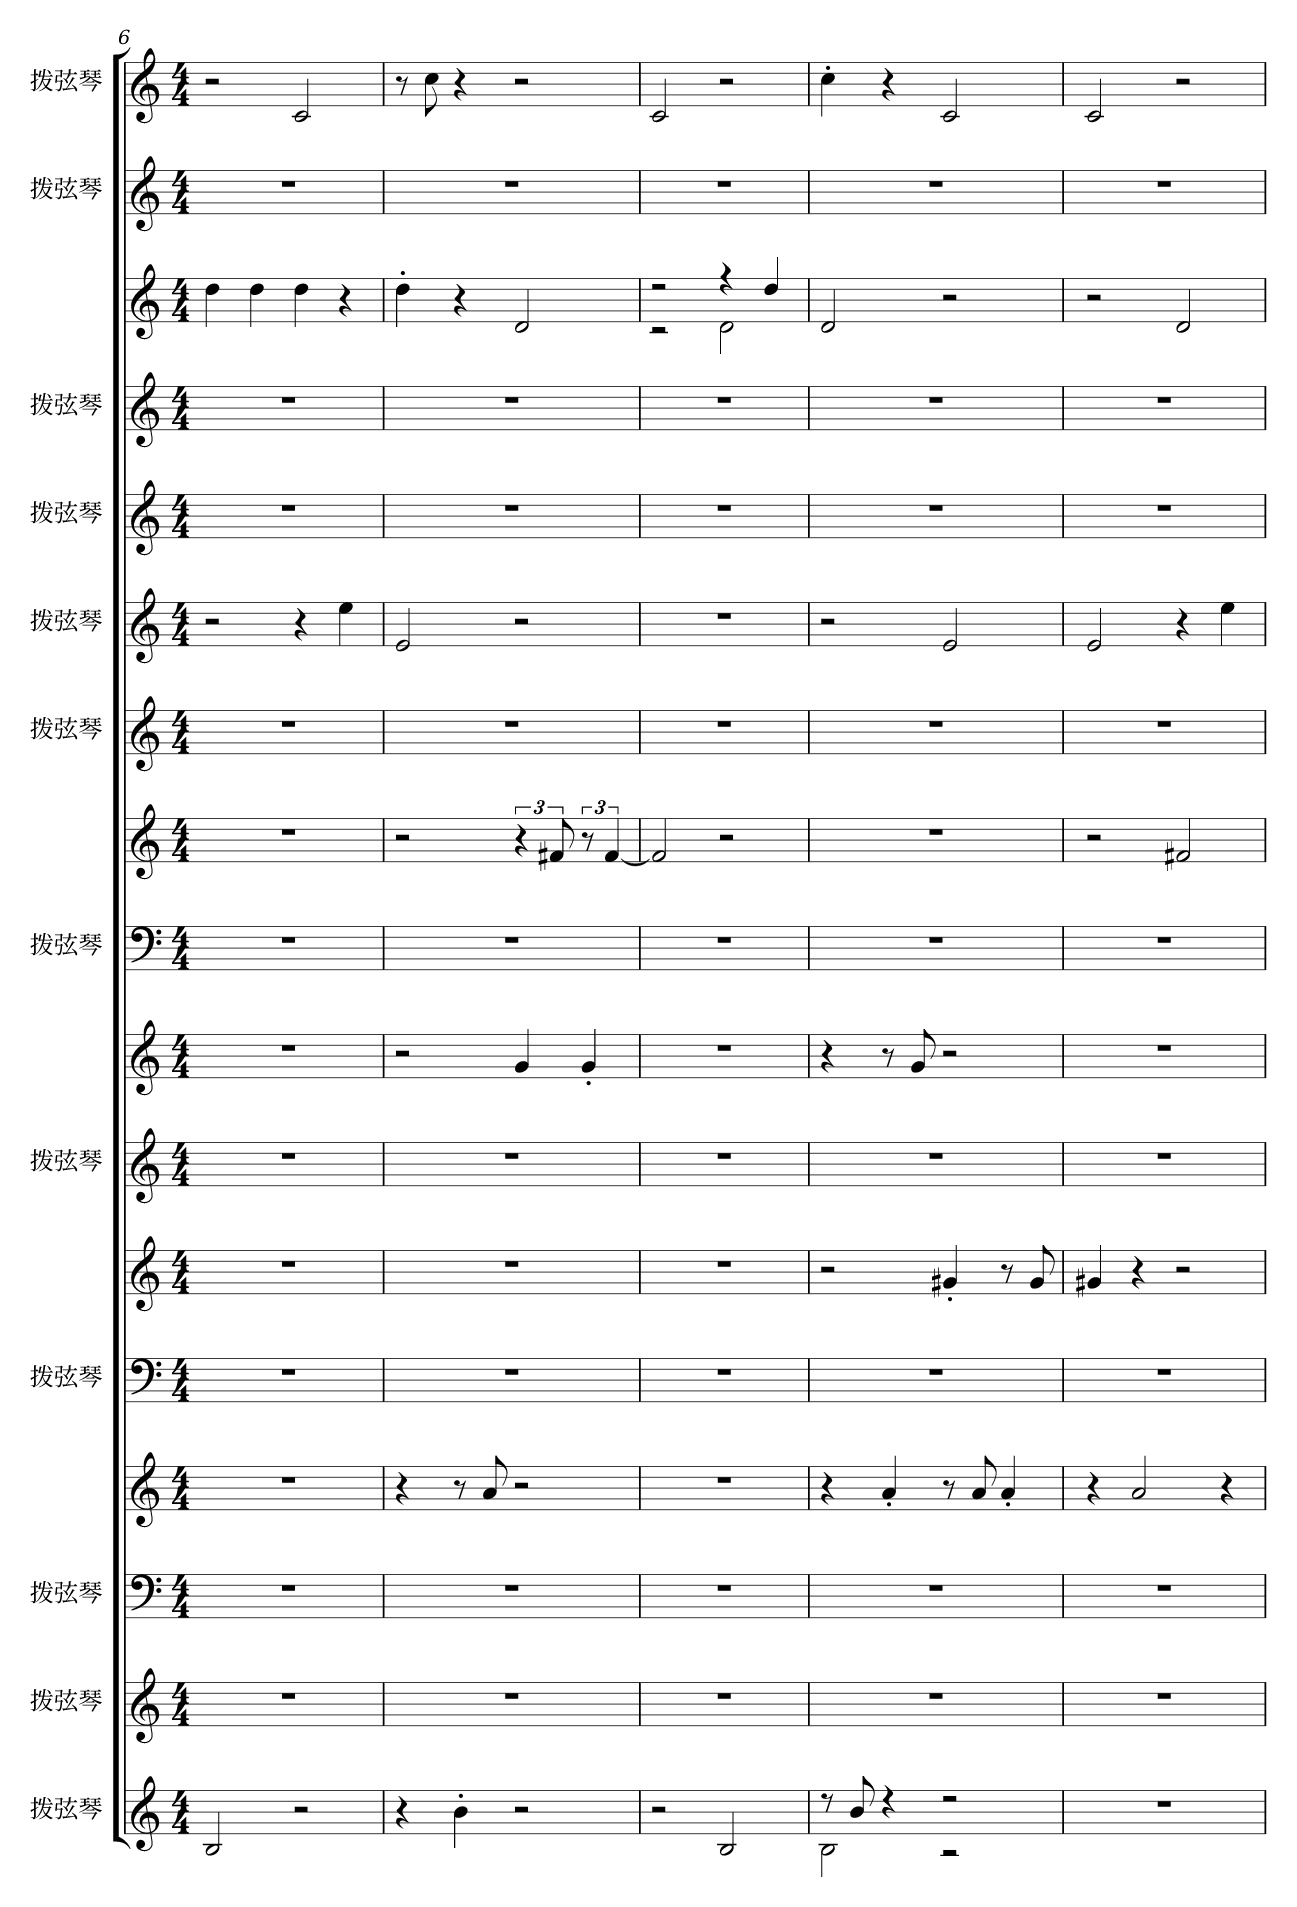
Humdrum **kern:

**kern	**kern	**kern	**kern	**kern	**kern	**kern	**kern	**kern	**kern	**kern	**kern	**kern	**kern	**kern	**kern	**kern
*part12	*part11	*part10	*part10	*part9	*part9	*part8	*part8	*part7	*part7	*part6	*part5	*part4	*part3	*part3	*part2	*part1
*staff17	*staff16	*staff15	*staff14	*staff13	*staff12	*staff11	*staff10	*staff9	*staff8	*staff7	*staff6	*staff5	*staff4	*staff3	*staff2	*staff1
*I"拨弦琴	*I"拨弦琴	*I"拨弦琴	*	*I"拨弦琴	*	*I"拨弦琴	*	*I"拨弦琴	*	*I"拨弦琴	*I"拨弦琴	*I"拨弦琴	*I"拨弦琴	*	*I"拨弦琴	*I"拨弦琴
*clefG2	*clefG2	*clefF4	*clefG2	*clefF4	*clefG2	*clefG2	*clefG2	*clefF4	*clefG2	*clefG2	*clefG2	*clefG2	*clefG2	*clefG2	*clefG2	*clefG2
*k[]	*k[]	*k[]	*k[]	*k[]	*k[]	*k[]	*k[]	*k[]	*k[]	*k[]	*k[]	*k[]	*k[]	*k[]	*k[]	*k[]
*M4/4	*M4/4	*M4/4	*M4/4	*M4/4	*M4/4	*M4/4	*M4/4	*M4/4	*M4/4	*M4/4	*M4/4	*M4/4	*M4/4	*M4/4	*M4/4	*M4/4
=6	=6	=6	=6	=6	=6	=6	=6	=6	=6	=6	=6	=6	=6	=6	=6	=6
2B/	1r	1r	1r	1r	1r	1r	1r	1r	1r	1r	2r	1r	1r	4dd\	1r	2r
.	.	.	.	.	.	.	.	.	.	.	.	.	.	4dd\	.	.
2r	.	.	.	.	.	.	.	.	.	.	4r	.	.	4dd\	.	2c/
.	.	.	.	.	.	.	.	.	.	.	4ee\	.	.	4r	.	.
!!LO:PB:g=z
=7	=7	=7	=7	=7	=7	=7	=7	=7	=7	=7	=7	=7	=7	=7	=7	=7
4r	1r	1r	4r	1r	1r	1r	2r	1r	2r	1r	2e/	1r	1r	4dd'\	1r	8r
.	.	.	.	.	.	.	.	.	.	.	.	.	.	.	.	8cc\
4b'\	.	.	8r	.	.	.	.	.	.	.	.	.	.	4r	.	4r
.	.	.	8a/	.	.	.	.	.	.	.	.	.	.	.	.	.
2r	.	.	2r	.	.	.	4g/	.	6r	.	2r	.	.	2d/	.	2r
.	.	.	.	.	.	.	.	.	12f#X/	.	.	.	.	.	.	.
.	.	.	.	.	.	.	4g'/	.	12r	.	.	.	.	.	.	.
.	.	.	.	.	.	.	.	.	[6f#/	.	.	.	.	.	.	.
=8	=8	=8	=8	=8	=8	=8	=8	=8	=8	=8	=8	=8	=8	=8	=8	=8
*	*	*	*	*	*	*	*	*	*	*	*	*	*	*^	*	*
2r	1r	1r	1r	1r	1r	1r	1r	1r	2f#/]	1r	1r	1r	1r	2r	2r	1r	2c/
2B/	.	.	.	.	.	.	.	.	2r	.	.	.	.	4r	2d\	.	2r
.	.	.	.	.	.	.	.	.	.	.	.	.	.	4dd/	.	.	.
*	*	*	*	*	*	*	*	*	*	*	*	*	*	*v	*v	*	*
=9	=9	=9	=9	=9	=9	=9	=9	=9	=9	=9	=9	=9	=9	=9	=9	=9
*^	*	*	*	*	*	*	*	*	*	*	*	*	*	*	*	*
8r	2B\	1r	1r	4r	1r	2r	1r	4r	1r	1r	1r	2r	1r	1r	2d/	1r	4cc'\
8b/	.	.	.	.	.	.	.	.	.	.	.	.	.	.	.	.	.
4r	.	.	.	4a'/	.	.	.	8r	.	.	.	.	.	.	.	.	4r
.	.	.	.	.	.	.	.	8g/	.	.	.	.	.	.	.	.	.
2r	2r	.	.	8r	.	4g#X'/	.	2r	.	.	.	2e/	.	.	2r	.	2c/
.	.	.	.	8a/	.	.	.	.	.	.	.	.	.	.	.	.	.
.	.	.	.	4a'/	.	8r	.	.	.	.	.	.	.	.	.	.	.
.	.	.	.	.	.	8g#/	.	.	.	.	.	.	.	.	.	.	.
*v	*v	*	*	*	*	*	*	*	*	*	*	*	*	*	*	*	*
=10	=10	=10	=10	=10	=10	=10	=10	=10	=10	=10	=10	=10	=10	=10	=10	=10
1r	1r	1r	4r	1r	4g#X/	1r	1r	1r	2r	1r	2e/	1r	1r	2r	1r	2c/
.	.	.	2a/	.	4r	.	.	.	.	.	.	.	.	.	.	.
.	.	.	.	.	2r	.	.	.	2f#X/	.	4r	.	.	2d/	.	2r
.	.	.	4r	.	.	.	.	.	.	.	4ee\	.	.	.	.	.
=	=	=	=	=	=	=	=	=	=	=	=	=	=	=	=	=
*-	*-	*-	*-	*-	*-	*-	*-	*-	*-	*-	*-	*-	*-	*-	*-	*-
